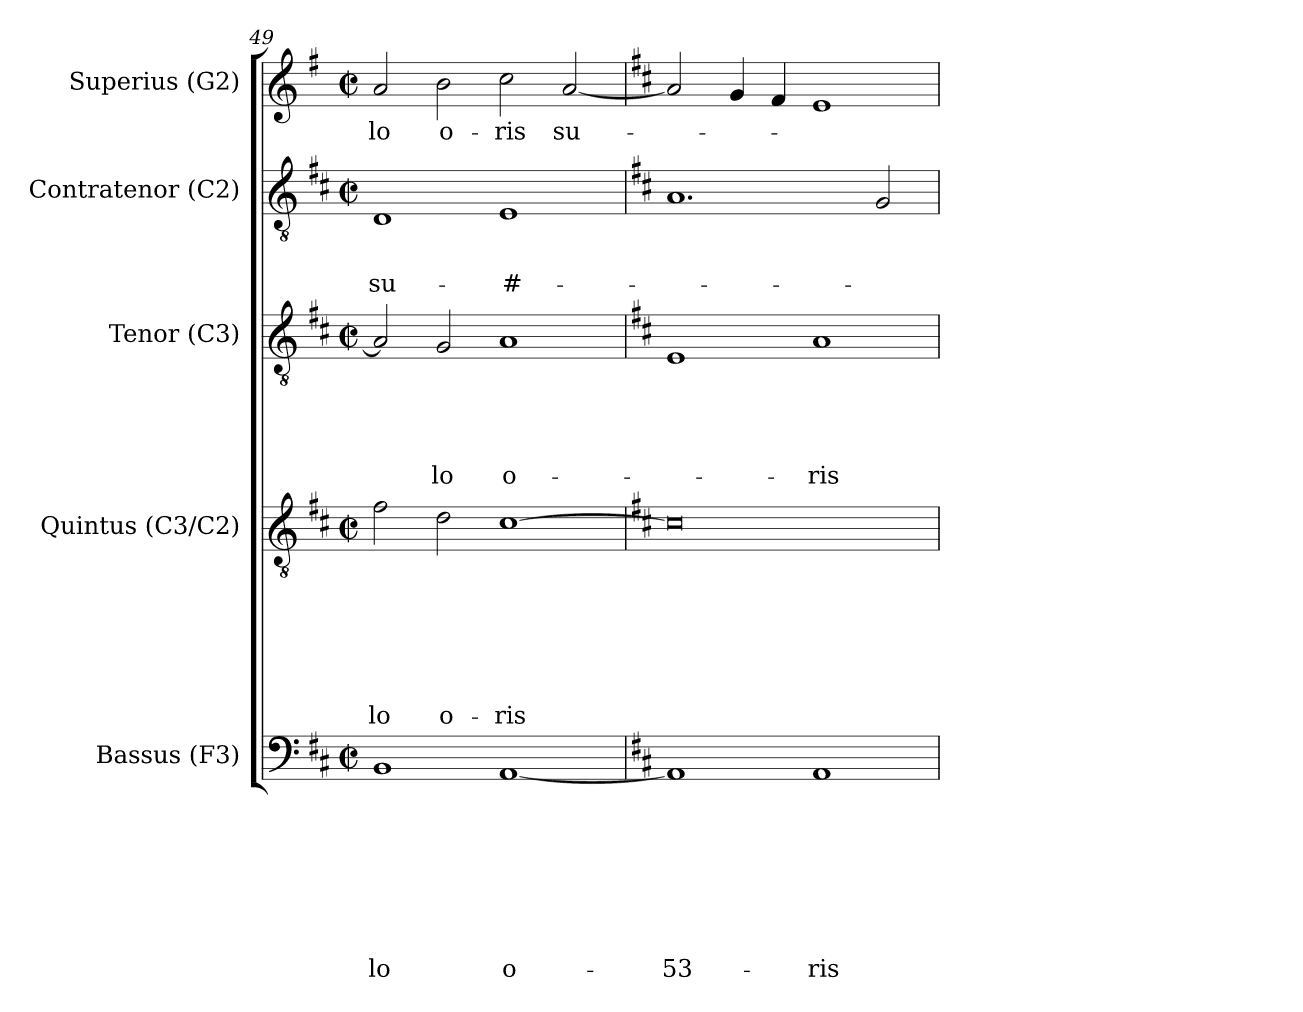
**kern	**text	**text	**text	**text	**text	**text	**text	**text	**kern	**text	**text	**text	**text	**text	**text	**text	**kern	**text	**text	**text	**text	**text	**kern	**text	**text	**text	**kern	**text
*part5	*part5	*part5	*part5	*part5	*part5	*part5	*part5	*part5	*part4	*part4	*part4	*part4	*part4	*part4	*part4	*part4	*part3	*part3	*part3	*part3	*part3	*part3	*part2	*part2	*part2	*part2	*part1	*part1
*staff5	*staff5	*staff5	*staff5	*staff5	*staff5	*staff5	*staff5	*staff5	*staff4	*staff4	*staff4	*staff4	*staff4	*staff4	*staff4	*staff4	*staff3	*staff3	*staff3	*staff3	*staff3	*staff3	*staff2	*staff2	*staff2	*staff2	*staff1	*staff1
*I"Bassus (F3)	*	*	*	*	*	*	*	*	*I"Quintus (C3/C2)	*	*	*	*	*	*	*	*I"Tenor (C3)	*	*	*	*	*	*I"Contratenor (C2)	*	*	*	*I"Superius (G2)	*
*I'B.	*	*	*	*	*	*	*	*	*I'Q.	*	*	*	*	*	*	*	*I'T.	*	*	*	*	*	*I'Ct.	*	*	*	*I'S.	*
*clefF4	*	*	*	*	*	*	*	*	*clefGv2	*	*	*	*	*	*	*	*clefGv2	*	*	*	*	*	*clefGv2	*	*	*	*clefG2	*
*k[f#c#]	*	*	*	*	*	*	*	*	*k[f#c#]	*	*	*	*	*	*	*	*k[f#c#]	*	*	*	*	*	*k[f#c#]	*	*	*	*k[f#]	*
*D:	*	*	*	*	*	*	*	*	*D:	*	*	*	*	*	*	*	*D:	*	*	*	*	*	*D:	*	*	*	*G:	*
*M2/2	*	*	*	*	*	*	*	*	*M2/2	*	*	*	*	*	*	*	*M2/2	*	*	*	*	*	*M2/2	*	*	*	*M2/2	*
*met(c|)	*	*	*	*	*	*	*	*	*met(c|)	*	*	*	*	*	*	*	*met(c|)	*	*	*	*	*	*met(c|)	*	*	*	*met(c|)	*
=49	=49	=49	=49	=49	=49	=49	=49	=49	=49	=49	=49	=49	=49	=49	=49	=49	=49	=49	=49	=49	=49	=49	=49	=49	=49	=49	=49	=49
!	!	!	!	!	!	!	!	!LO:LY:b	!	!	!	!	!	!	!	!LO:LY:b	!	!	!	!	!	!	!	!	!	!LO:LY:b	!	!LO:LY:b
1BB	.	.	.	.	.	.	.	-lo	2f#\	.	.	.	.	.	.	-lo	2A/]	.	.	.	.	.	1D	.	.	su-	2a/	-lo
!	!	!	!	!	!	!	!	!	!	!	!	!	!	!	!	!LO:LY:b	!	!	!	!	!	!LO:LY:b	!	!	!	!	!	!LO:LY:b
.	.	.	.	.	.	.	.	.	2d\	.	.	.	.	.	.	o-	2G/	.	.	.	.	-lo	.	.	.	.	2b\	o-
!	!	!	!	!	!	!	!	!LO:LY:b:rj	!	!	!	!	!	!	!	!LO:LY:b	!	!	!	!	!	!LO:LY:b:rj	!	!	!	!LO:LY:b:rj	!	!LO:LY:b
[>1AA	.	.	.	.	.	.	.	o-	[>1c#	.	.	.	.	.	.	-ris	1A	.	.	.	.	o-	1E	.	.	-#-	2cc\	-ris
!	!	!	!	!	!	!	!	!	!	!	!	!	!	!	!	!	!	!	!	!	!	!	!	!	!	!	!	!LO:LY:b
.	.	.	.	.	.	.	.	.	.	.	.	.	.	.	.	.	.	.	.	.	.	.	.	.	.	.	[>2a/	su-
!!LO:PB:g=z
=50	=50	=50	=50	=50	=50	=50	=50	=50	=50	=50	=50	=50	=50	=50	=50	=50	=50	=50	=50	=50	=50	=50	=50	=50	=50	=50	=50	=50
*	*	*	*	*	*	*	*	*	*	*	*	*	*	*	*	*	*	*	*	*	*	*	*	*	*	*	*k[f#c#]	*
*	*	*	*	*	*	*	*	*	*	*	*	*	*	*	*	*	*	*	*	*	*	*	*	*	*	*	*D:	*
!	!	!	!	!	!	!	!	!LO:LY:b:rj	!	!	!	!	!	!	!	!	!	!	!	!	!	!	!	!	!	!	!	!
1AA]	.	.	.	.	.	.	.	-53-	0c#]	.	.	.	.	.	.	.	1E	.	.	.	.	.	1.A	.	.	.	2a/]	.
.	.	.	.	.	.	.	.	.	.	.	.	.	.	.	.	.	.	.	.	.	.	.	.	.	.	.	4g/	.
.	.	.	.	.	.	.	.	.	.	.	.	.	.	.	.	.	.	.	.	.	.	.	.	.	.	.	4f#/	.
!	!	!	!	!	!	!	!	!LO:LY:b	!	!	!	!	!	!	!	!	!	!	!	!	!	!LO:LY:b	!	!	!	!	!	!
1AA	.	.	.	.	.	.	.	-ris	.	.	.	.	.	.	.	.	1A	.	.	.	.	-ris	.	.	.	.	1e	.
.	.	.	.	.	.	.	.	.	.	.	.	.	.	.	.	.	.	.	.	.	.	.	2G/	.	.	.	.	.
=	=	=	=	=	=	=	=	=	=	=	=	=	=	=	=	=	=	=	=	=	=	=	=	=	=	=	=	=
*-	*-	*-	*-	*-	*-	*-	*-	*-	*-	*-	*-	*-	*-	*-	*-	*-	*-	*-	*-	*-	*-	*-	*-	*-	*-	*-	*-	*-
